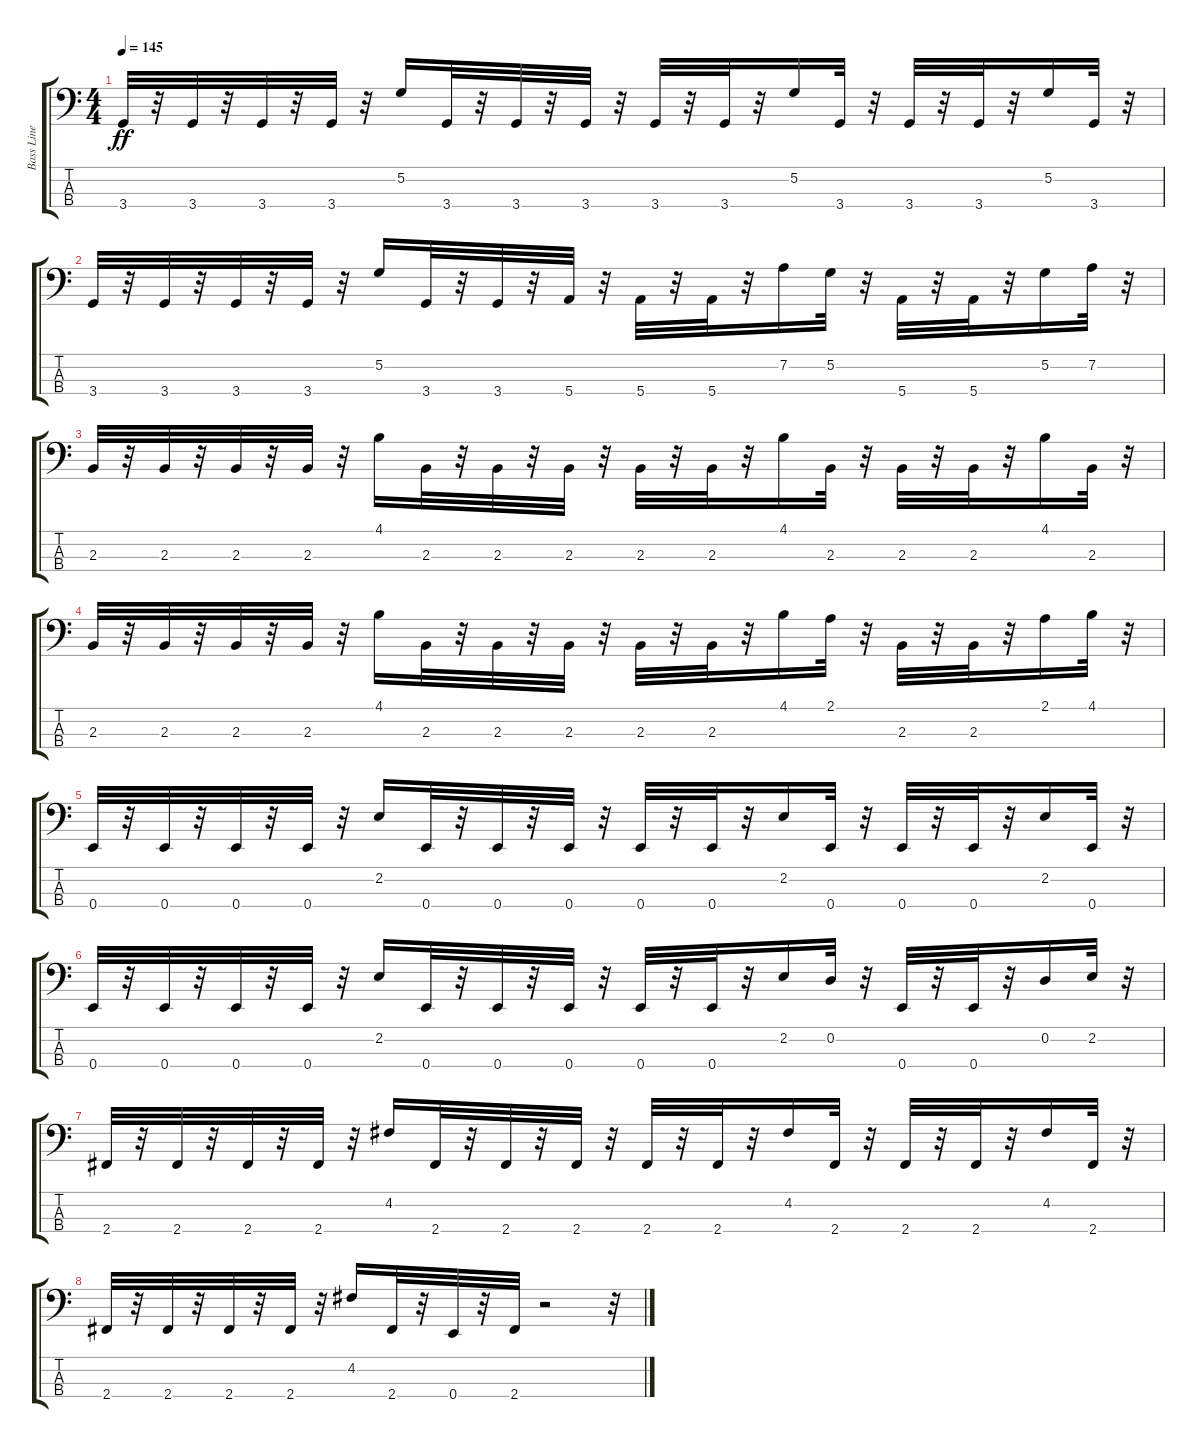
\track ("Bass Line" "Bass Line") {instrument electricbasspick}
\staff {score tabs}
\tuning (G2 D2 A1 E1) {hide}
\ts (4 4)
\tempo 145
\clef f4
\ks c
3.4.32{dy ff} r.32 3.4.32 r.32 3.4.32 r.32 3.4.32 r.32 5.2.16 3.4.32 r.32 3.4.32 r.32 3.4.32 r.32 3.4.32 r.32 3.4.32 r.32 5.2.16 3.4.32 r.32 3.4.32 r.32 3.4.32 r.32 5.2.16 3.4.32 r.32 |
3.4.32 r.32 3.4.32 r.32 3.4.32 r.32 3.4.32 r.32 5.2.16 3.4.32 r.32 3.4.32 r.32 5.4.32 r.32 5.4.32 r.32 5.4.32 r.32 7.2.16 5.2.32 r.32 5.4.32 r.32 5.4.32 r.32 5.2.16 7.2.32 r.32 |
2.3.32 r.32 2.3.32 r.32 2.3.32 r.32 2.3.32 r.32 4.1.16 2.3.32 r.32 2.3.32 r.32 2.3.32 r.32 2.3.32 r.32 2.3.32 r.32 4.1.16 2.3.32 r.32 2.3.32 r.32 2.3.32 r.32 4.1.16 2.3.32 r.32 |
2.3.32 r.32 2.3.32 r.32 2.3.32 r.32 2.3.32 r.32 4.1.16 2.3.32 r.32 2.3.32 r.32 2.3.32 r.32 2.3.32 r.32 2.3.32 r.32 4.1.16 2.1.32 r.32 2.3.32 r.32 2.3.32 r.32 2.1.16 4.1.32 r.32 |
0.4.32 r.32 0.4.32 r.32 0.4.32 r.32 0.4.32 r.32 2.2.16 0.4.32 r.32 0.4.32 r.32 0.4.32 r.32 0.4.32 r.32 0.4.32 r.32 2.2.16 0.4.32 r.32 0.4.32 r.32 0.4.32 r.32 2.2.16 0.4.32 r.32 |
0.4.32 r.32 0.4.32 r.32 0.4.32 r.32 0.4.32 r.32 2.2.16 0.4.32 r.32 0.4.32 r.32 0.4.32 r.32 0.4.32 r.32 0.4.32 r.32 2.2.16 0.2.32 r.32 0.4.32 r.32 0.4.32 r.32 0.2.16 2.2.32 r.32 |
2.4.32 r.32 2.4.32 r.32 2.4.32 r.32 2.4.32 r.32 4.2.16 2.4.32 r.32 2.4.32 r.32 2.4.32 r.32 2.4.32 r.32 2.4.32 r.32 4.2.16 2.4.32 r.32 2.4.32 r.32 2.4.32 r.32 4.2.16 2.4.32 r.32 |
2.4.32 r.32 2.4.32 r.32 2.4.32 r.32 2.4.32 r.32 4.2.16 2.4.32 r.32 0.4.32 r.32 2.4.32 r.2 r.32
